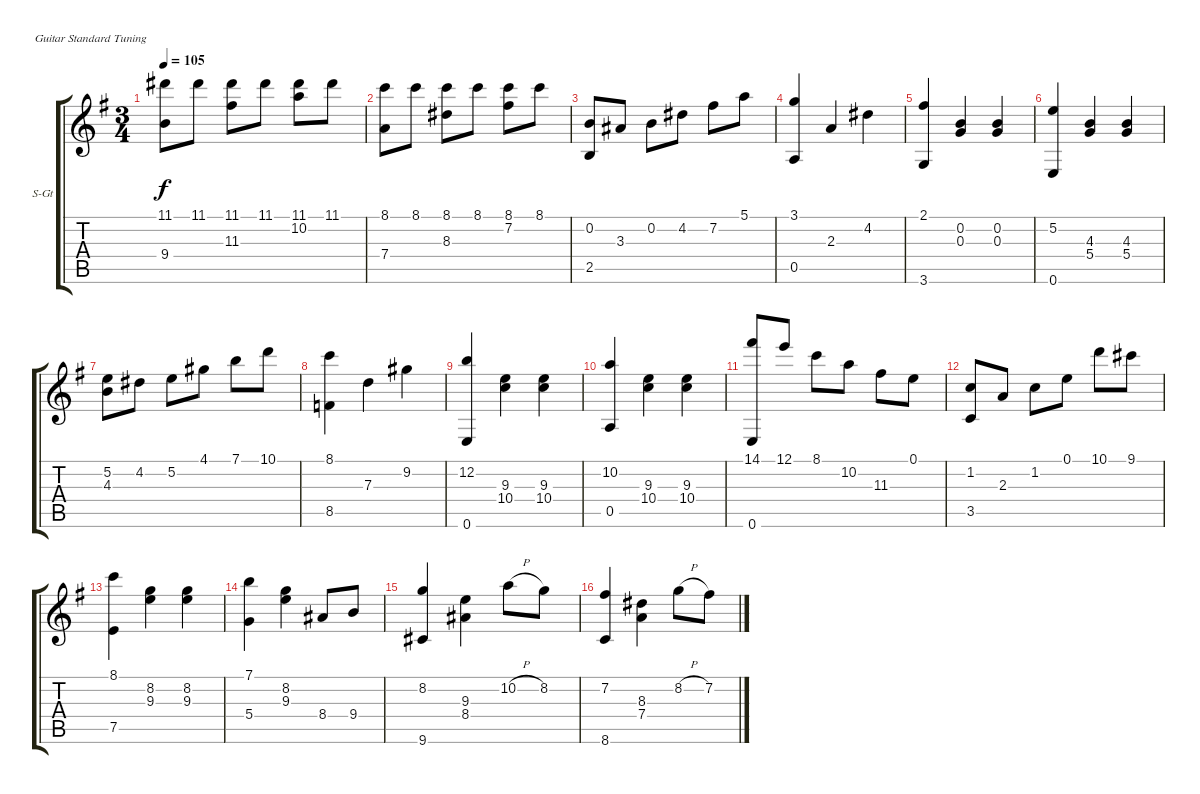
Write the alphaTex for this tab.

\bracketExtendMode groupsimilarinstruments
\firstSystemTrackNameOrientation horizontal
\otherSystemsTrackNameOrientation horizontal
\track ("Track 1" "S-Gt") {instrument acousticguitarsteel}
\staff {score tabs}
\tuning (E4 B3 G3 D3 A2 E2)
\ts (3 4)
\tempo 105
\clef g2
\ks eminor
(11.1 9.4).8{dy f} 11.1.8 (11.1 11.3).8 11.1.8 (11.1 10.2).8 11.1.8 |
(8.1 7.4).8 8.1.8 (8.1 8.3).8 8.1.8 (8.1 7.2).8 8.1.8 |
(0.2 2.5).8 3.3.8 0.2.8 4.2.8 7.2.8 5.1.8 |
(3.1 0.5).4 2.3.4 4.2.4 |
(2.1 3.6).4 (0.2 0.3).4 (0.2 0.3).4 |
(5.2 0.6).4 (4.3 5.4).4 (4.3 5.4).4 |
(5.2 4.3).8 4.2.8 5.2.8 4.1.8 7.1.8 10.1.8 |
(8.1 8.5).4 7.3.4 9.2.4 |
(12.2 0.6).4 (9.3 10.4).4 (9.3 10.4).4 |
(10.2 0.5).4 (9.3 10.4).4 (9.3 10.4).4 |
(14.1 0.6).8 12.1.8 8.1.8 10.2.8 11.3.8 0.1.8 |
(1.2 3.5).8 2.3.8 1.2.8 0.1.8 10.1.8 9.1.8 |
(8.1 7.5).4 (8.2 9.3).4 (8.2 9.3).4 |
(7.1 5.4).4 (8.2 9.3).4 8.4.8 9.4.8 |
(8.2 9.6).4 (9.3 8.4).4 10.2{h}.8 8.2.8 |
(7.2 8.6).4 (8.3 7.4).4 8.2{h}.8 7.2.8
